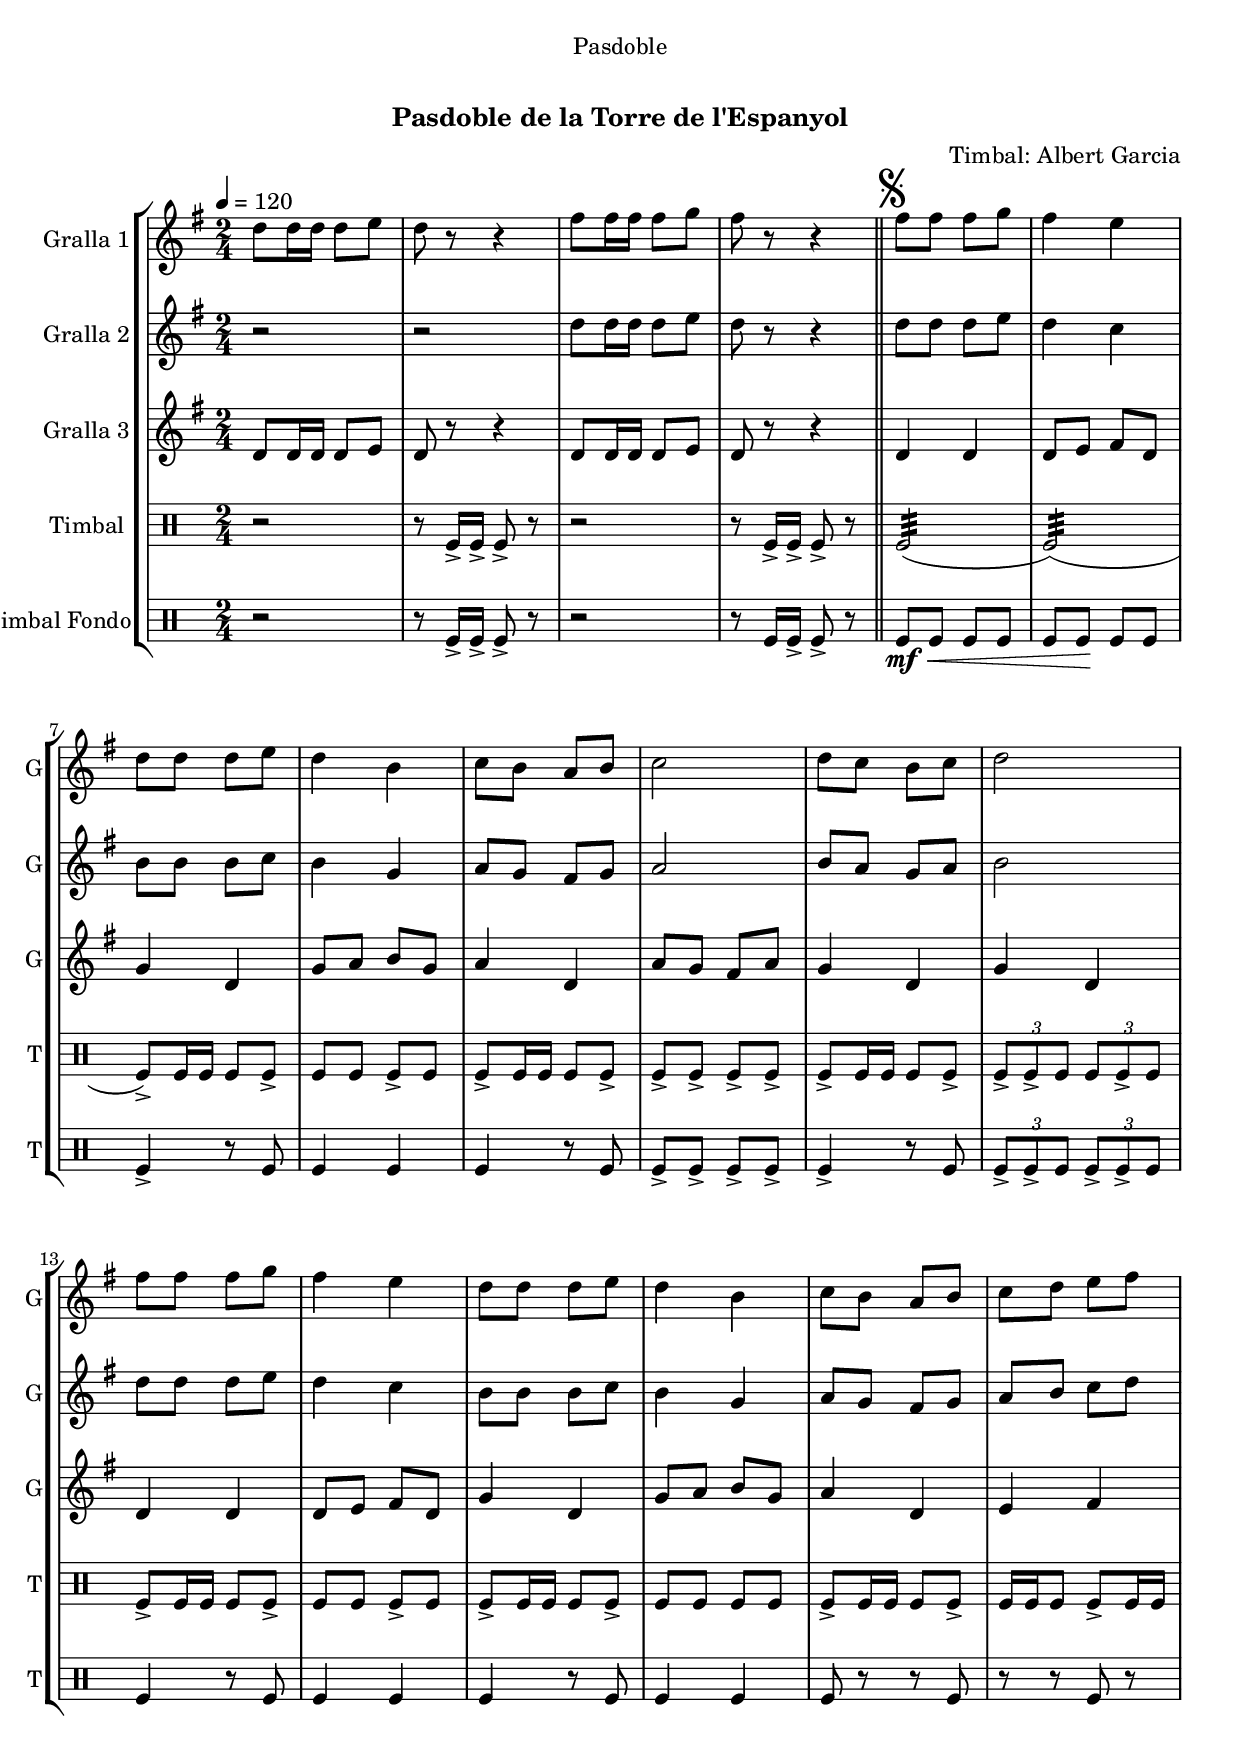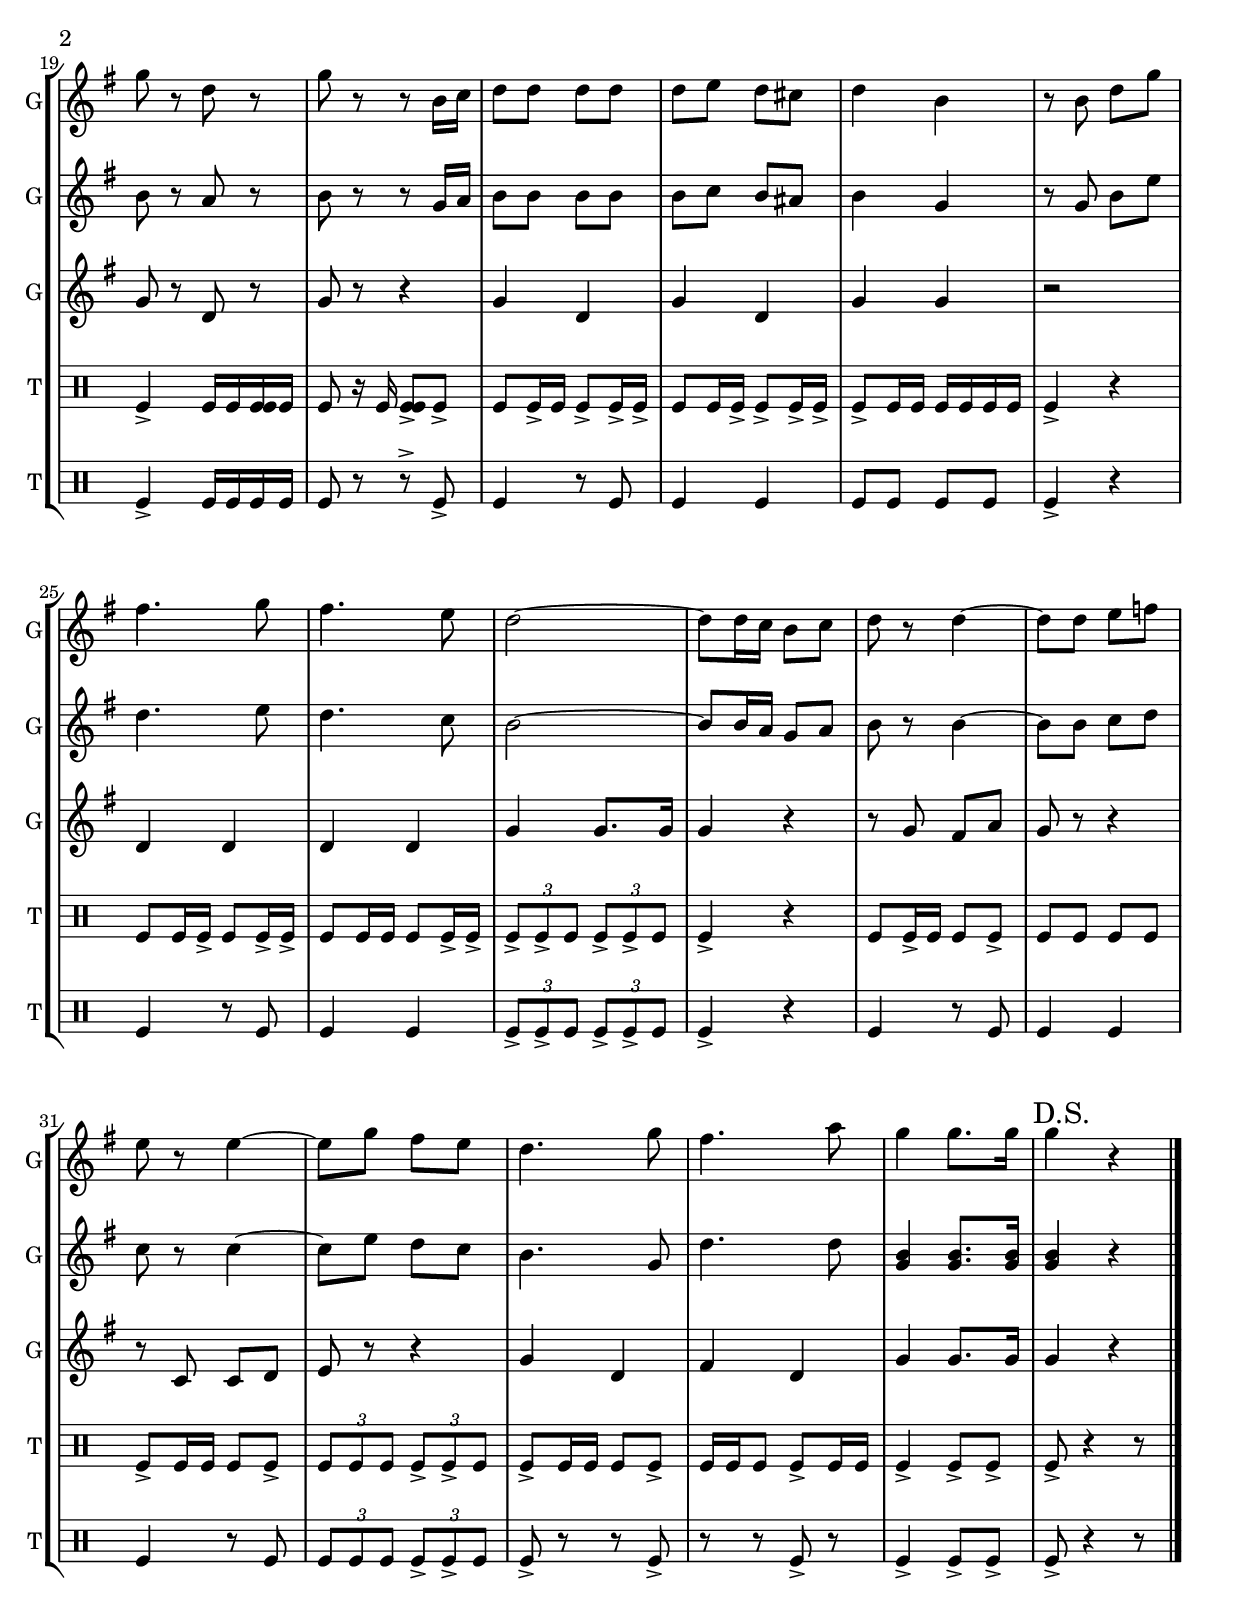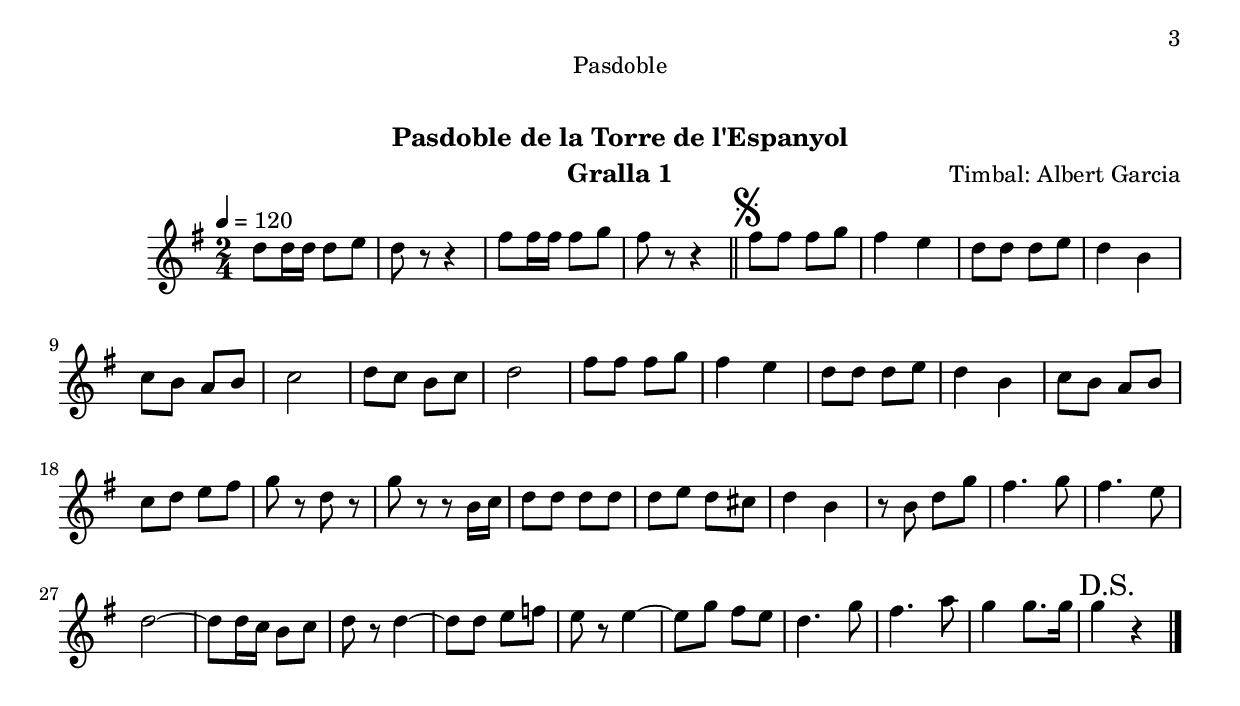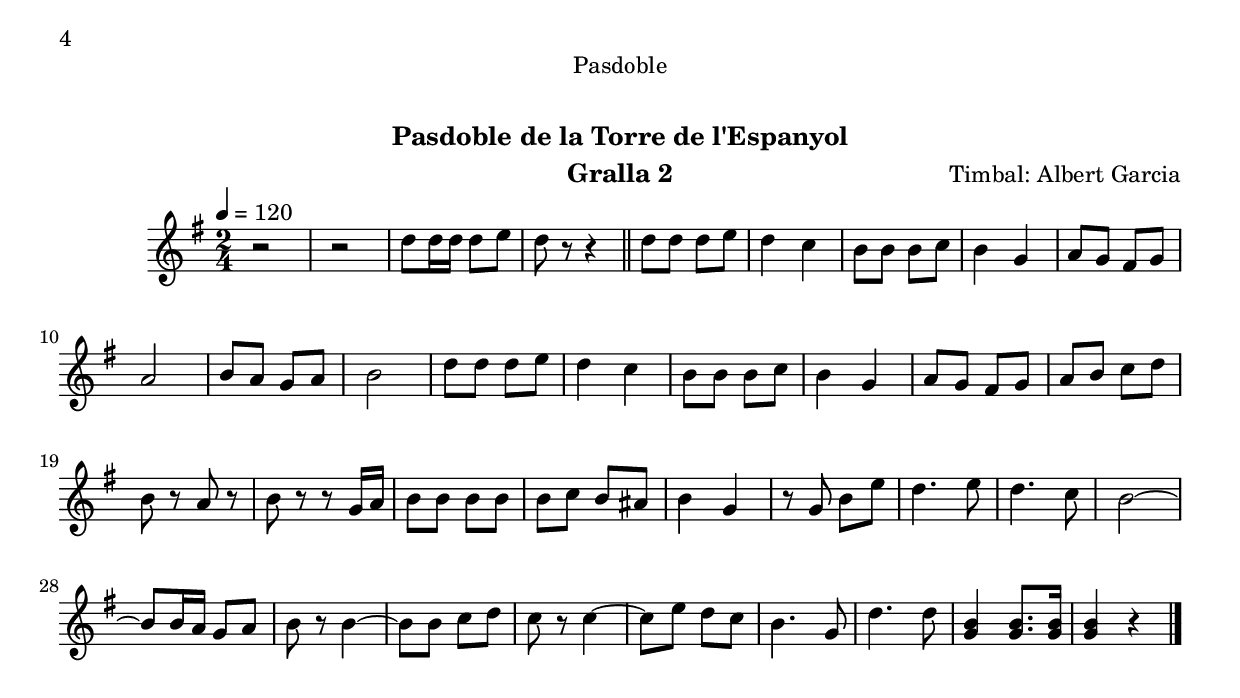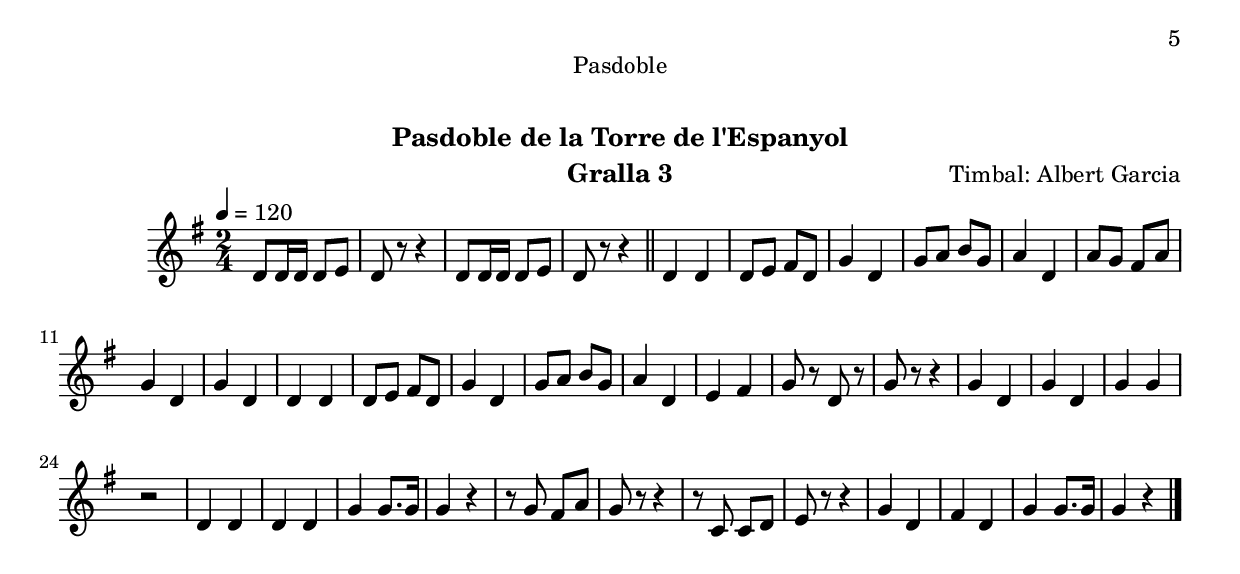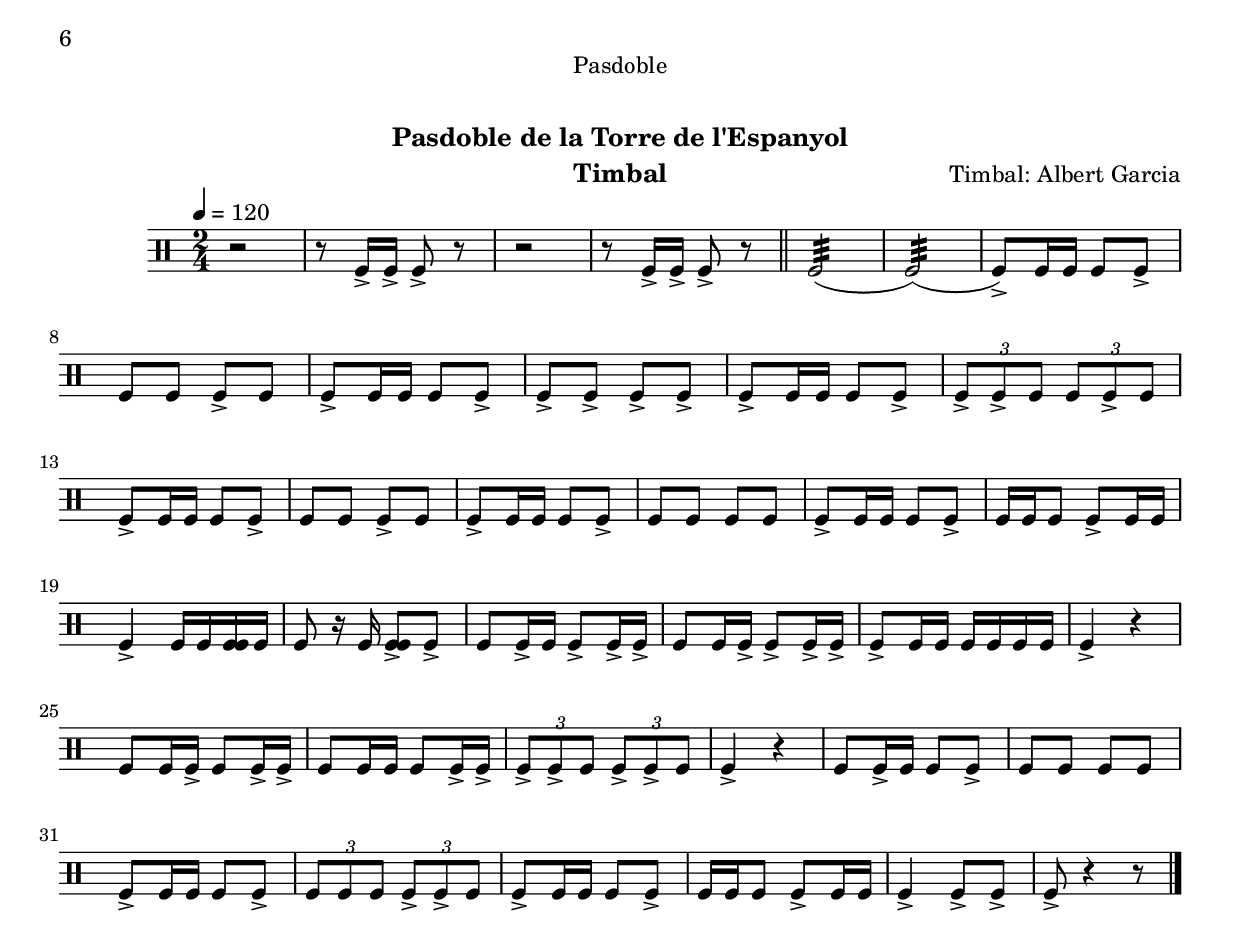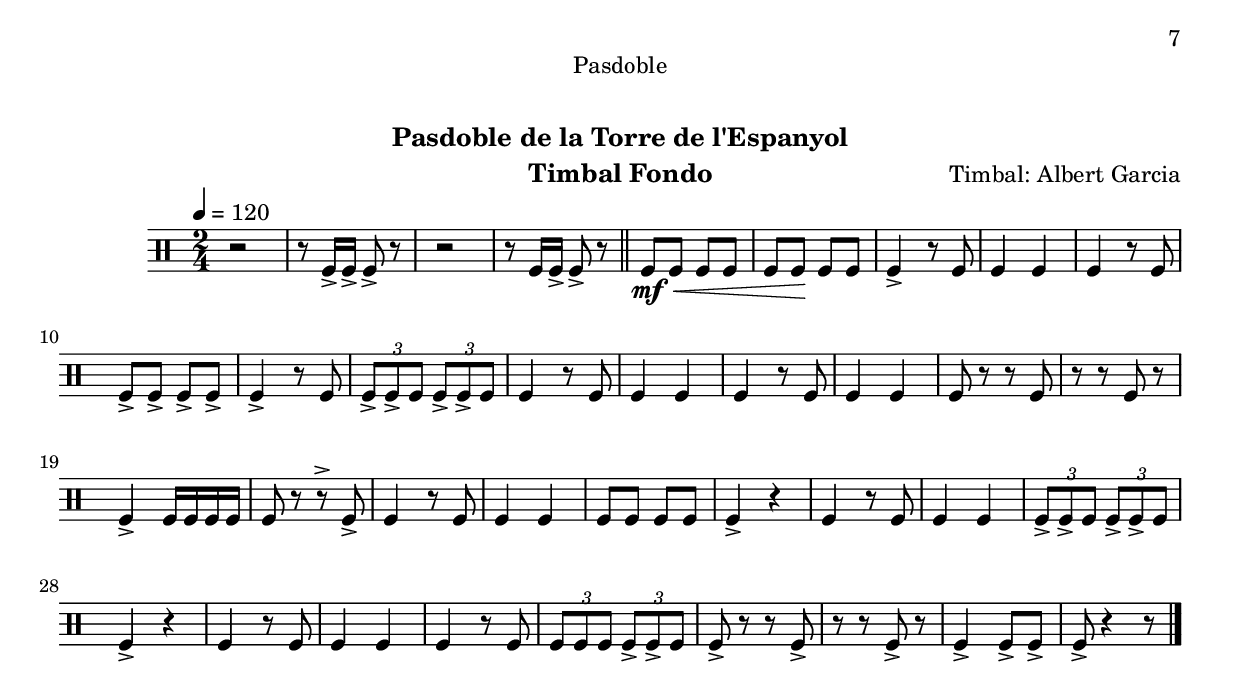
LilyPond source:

\version "2.16.0"

\header {
  dedication="Pasdoble"
  title="   "
  subtitle="Pasdoble de la Torre de l'Espanyol"
  subsubtitle=""
  poet=""
  meter=""
  piece=""
  composer="Timbal: Albert Garcia"
  arranger=""
  opus=""
  instrument=""
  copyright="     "
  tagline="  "
}

liniaroAa =
\relative d''
{
  \tempo 4=120
  \clef treble
  \key g \major
  \time 2/4
  d8 d16 d d8 e  |
  d8 r r4  |
  fis8 fis16 fis fis8 g  |
  fis8 r r4  \bar "||"
  %05
  \mark \markup {\musicglyph #"scripts.segno"} fis8 fis fis g  |
  fis4 e  |
  d8 d d e  |
  d4 b  |
  c8 b a b  |
  %10
  c2  |
  d8 c b c  |
  d2  |
  fis8 fis fis g  |
  fis4 e  |
  %15
  d8 d d e  |
  d4 b  |
  c8 b a b  |
  c8 d e fis  |
  g8 r d r  |
  %20
  g8 r r b,16 c  |
  d8 d d d  |
  d8 e d cis  |
  d4 b  |
  r8 b d g  |
  %25
  fis4. g8  |
  fis4. e8  |
  d2 ~  |
  d8 d16 c b8 c  |
  d8 r d4 ~  |
  %30
  d8 d e f  |
  e8 r e4 ~  |
  e8 g fis e  |
  d4. g8  |
  fis4. a8  |
  %35
  g4 g8. g16  |
  \mark "D.S." g4 r4  \bar "|." % kompletite
}

liniaroAb =
\relative d''
{
  \tempo 4=120
  \clef treble
  \key g \major
  \time 2/4
  r2  |
  r2  |
  d8 d16 d d8 e  |
  d8 r r4  \bar "||"
  %05
  d8 d d e  |
  d4 c  |
  b8 b b c  |
  b4 g  |
  a8 g fis g  |
  %10
  a2  |
  b8 a g a  |
  b2  |
  d8 d d e  |
  d4 c  |
  %15
  b8 b b c  |
  b4 g  |
  a8 g fis g  |
  a8 b c d  |
  b8 r a r  |
  %20
  b8 r r g16 a  |
  b8 b b b  |
  b8 c b ais  |
  b4 g  |
  r8 g b e  |
  %25
  d4. e8  |
  d4. c8  |
  b2 ~  |
  b8 b16 a g8 a  |
  b8 r b4 ~  |
  %30
  b8 b c d  |
  c8 r c4 ~  |
  c8 e d c  |
  b4. g8  |
  d'4. d8  |
  %35
  <g, b>4 <g b>8. <g b>16  |
  <g b>4 r4  \bar "|." % kompletite
}

liniaroAc =
\relative d'
{
  \tempo 4=120
  \clef treble
  \key g \major
  \time 2/4
  d8 d16 d d8 e  |
  d8 r r4  |
  d8 d16 d d8 e  |
  d8 r r4  \bar "||"
  %05
  d4 d  |
  d8 e fis d  |
  g4 d  |
  g8 a b g  |
  a4 d,  |
  %10
  a'8 g fis a  |
  g4 d  |
  g4 d  |
  d4 d  |
  d8 e fis d  |
  %15
  g4 d  |
  g8 a b g  |
  a4 d,  |
  e4 fis  |
  g8 r d r  |
  %20
  g8 r r4  |
  g4 d  |
  g4 d  |
  g4 g  |
  r2  |
  %25
  d4 d  |
  d4 d  |
  g4 g8. g16  |
  g4 r  |
  r8 g fis a  |
  %30
  g8 r r4  |
  r8 c, c d  |
  e8 r r4  |
  g4 d  |
  fis4 d  |
  %35
  g4 g8. g16  |
  g4 r  \bar "|."
}

liniaroAd =
\drummode
{
  \tempo 4=120
  \time 2/4
  r2  |
  r8 tomfl16 -> tomfl -> tomfl8 -> r  |
  r2  |
  r8 tomfl16 -> tomfl -> tomfl8 -> r  \bar "||"
  %05
  tomfl2:32 (  |
  tomfl2:32 ) (  |
  tomfl8 -> ) tomfl16 tomfl tomfl8 tomfl ->  |
  tomfl8 tomfl tomfl -> tomfl  |
  tomfl8 -> tomfl16 tomfl tomfl8 tomfl ->  |
  %10
  tomfl8 -> tomfl -> tomfl -> tomfl ->  |
  tomfl8 -> tomfl16 tomfl tomfl8 tomfl ->  |
  \times 2/3 { tomfl8 -> tomfl -> tomfl } \times 2/3 { tomfl tomfl -> tomfl } |
  tomfl8 -> tomfl16 tomfl tomfl8 tomfl ->  |
  tomfl8 tomfl tomfl -> tomfl  |
  %15
  tomfl8 -> tomfl16 tomfl tomfl8 tomfl ->  |
  tomfl8 tomfl tomfl tomfl  |
  tomfl8 -> tomfl16 tomfl tomfl8 tomfl ->  |
  tomfl16 tomfl tomfl8 tomfl -> tomfl16 tomfl  |
  tomfl4 -> tomfl16 tomfl <tomfl tomfl> tomfl  |
  %20
  tomfl8 r16 tomfl <tomfl tomfl>8 -> tomfl ->  |
  tomfl8 tomfl16 -> tomfl tomfl8 -> tomfl16 -> tomfl ->  |
  tomfl8 tomfl16 tomfl -> tomfl8 -> tomfl16 -> tomfl ->  |
  tomfl8 -> tomfl16 tomfl tomfl tomfl tomfl tomfl  |
  tomfl4 -> r  |
  %25
  tomfl8 tomfl16 tomfl -> -> tomfl8 tomfl16 -> tomfl ->  |
  tomfl8 tomfl16 tomfl tomfl8 tomfl16 -> tomfl -> -> ->  |
  \times 2/3 { tomfl8 -> tomfl -> tomfl } \times 2/3 { tomfl -> tomfl -> tomfl }  |
  tomfl4 -> r  |
  tomfl8 tomfl16 -> tomfl tomfl8 tomfl ->  |
  %30
  tomfl8 tomfl tomfl tomfl  |
  tomfl8 -> tomfl16 tomfl tomfl8 tomfl ->  |
  \times 2/3 { tomfl8 tomfl tomfl } \times 2/3 { tomfl -> tomfl -> tomfl } |
  tomfl8 -> tomfl16 tomfl tomfl8 tomfl ->  |
  tomfl16 tomfl tomfl8 tomfl -> tomfl16 tomfl  |
  %35
  tomfl4 -> tomfl8 -> tomfl ->  |
  tomfl8 -> r4 r8  \bar "|." % kompletite
}

liniaroAe =
\drummode
{
  \tempo 4=120
  \time 2/4
  r2  |
  r8 tomfl16 -> tomfl -> tomfl8 -> r  |
  r2  |
  r8 tomfl16 tomfl -> -> tomfl8 -> r \bar "||"
  %05
  tomfl8 \mf \< tomfl tomfl tomfl  |
  tomfl8 tomfl \! \! tomfl tomfl \!  |
  tomfl4 -> r8 tomfl  |
  tomfl4 tomfl  |
  tomfl4 r8 tomfl  |
  %10
  tomfl8 -> tomfl -> tomfl -> tomfl ->  |
  tomfl4 -> r8 tomfl  |
  \times 2/3 { tomfl8 -> tomfl -> tomfl } \times 2/3 { tomfl -> tomfl -> tomfl } |
  tomfl4 r8 tomfl  |
  tomfl4 tomfl  |
  %15
  tomfl4 r8 tomfl  |
  tomfl4 tomfl  |
  tomfl8 r r tomfl  |
  r8 r tomfl r  |
  tomfl4 -> tomfl16 tomfl tomfl tomfl  |
  %20
  tomfl8 r r -> tomfl ->  |
  tomfl4 r8 tomfl  |
  tomfl4 tomfl  |
  tomfl8 tomfl tomfl tomfl  |
  tomfl4 -> r  |
  %25
  tomfl4 r8 tomfl  |
  tomfl4 tomfl  |
  \times 2/3 { tomfl8 -> tomfl -> tomfl } \times 2/3 { tomfl -> tomfl -> tomfl } |
  tomfl4 -> r  |
  tomfl4 r8 tomfl  |
  %30
  tomfl4 tomfl  |
  tomfl4 r8 tomfl  |
  \times 2/3 { tomfl8 tomfl tomfl } \times 2/3 { tomfl -> -> tomfl -> tomfl } |
  tomfl8 -> r r tomfl ->  |
  r8 r tomfl -> r  |
  %35
  tomfl4 -> tomfl8 -> tomfl ->  |
  tomfl8 -> r4 r8  \bar "|." % kompletite
}

\bookpart {
  \score {
    \new StaffGroup {
      \override Score.RehearsalMark #'self-alignment-X = #LEFT
      <<
        \new Staff \with {instrumentName = #"Gralla 1" shortInstrumentName = #"G"} \liniaroAa
        \new Staff \with {instrumentName = #"Gralla 2" shortInstrumentName = #"G"} \liniaroAb
        \new Staff \with {instrumentName = #"Gralla 3" shortInstrumentName = #"G"} \liniaroAc
        \new DrumStaff \with {instrumentName = #"Timbal" shortInstrumentName = #"T"} \liniaroAd
        \new DrumStaff \with {instrumentName = #"Timbal Fondo" shortInstrumentName = #"T"} \liniaroAe
      >>
    }
    \layout {}
  }\score { \unfoldRepeats
    \new StaffGroup {
      \override Score.RehearsalMark #'self-alignment-X = #LEFT
      <<
        \new Staff \with {instrumentName = #"Gralla 1" shortInstrumentName = #"G"} \liniaroAa
        \new Staff \with {instrumentName = #"Gralla 2" shortInstrumentName = #"G"} \liniaroAb
        \new Staff \with {instrumentName = #"Gralla 3" shortInstrumentName = #"G"} \liniaroAc
        \new DrumStaff \with {instrumentName = #"Timbal" shortInstrumentName = #"T"} \liniaroAd
        \new DrumStaff \with {instrumentName = #"Timbal Fondo" shortInstrumentName = #"T"} \liniaroAe
      >>
    }
    \midi {}
  }
}

\bookpart {
  \header {instrument="Gralla 1"}
  \score {
    \new StaffGroup {
      \override Score.RehearsalMark #'self-alignment-X = #LEFT
      <<
        \new Staff \liniaroAa
      >>
    }
    \layout {}
  }\score { \unfoldRepeats
    \new StaffGroup {
      \override Score.RehearsalMark #'self-alignment-X = #LEFT
      <<
        \new Staff \liniaroAa
      >>
    }
    \midi {}
  }
}

\bookpart {
  \header {instrument="Gralla 2"}
  \score {
    \new StaffGroup {
      \override Score.RehearsalMark #'self-alignment-X = #LEFT
      <<
        \new Staff \liniaroAb
      >>
    }
    \layout {}
  }\score { \unfoldRepeats
    \new StaffGroup {
      \override Score.RehearsalMark #'self-alignment-X = #LEFT
      <<
        \new Staff \liniaroAb
      >>
    }
    \midi {}
  }
}

\bookpart {
  \header {instrument="Gralla 3"}
  \score {
    \new StaffGroup {
      \override Score.RehearsalMark #'self-alignment-X = #LEFT
      <<
        \new Staff \liniaroAc
      >>
    }
    \layout {}
  }\score { \unfoldRepeats
    \new StaffGroup {
      \override Score.RehearsalMark #'self-alignment-X = #LEFT
      <<
        \new Staff \liniaroAc
      >>
    }
    \midi {}
  }
}

\bookpart {
  \header {instrument="Timbal"}
  \score {
    \new StaffGroup {
      \override Score.RehearsalMark #'self-alignment-X = #LEFT
      <<
        \new DrumStaff \liniaroAd
      >>
    }
    \layout {}
  }\score { \unfoldRepeats
    \new StaffGroup {
      \override Score.RehearsalMark #'self-alignment-X = #LEFT
      <<
        \new DrumStaff \liniaroAd
      >>
    }
    \midi {}
  }
}

\bookpart {
  \header {instrument="Timbal Fondo"}
  \score {
    \new StaffGroup {
      \override Score.RehearsalMark #'self-alignment-X = #LEFT
      <<
        \new DrumStaff \liniaroAe
      >>
    }
    \layout {}
  }\score { \unfoldRepeats
    \new StaffGroup {
      \override Score.RehearsalMark #'self-alignment-X = #LEFT
      <<
        \new DrumStaff \liniaroAe
      >>
    }
    \midi {}
  }
}

